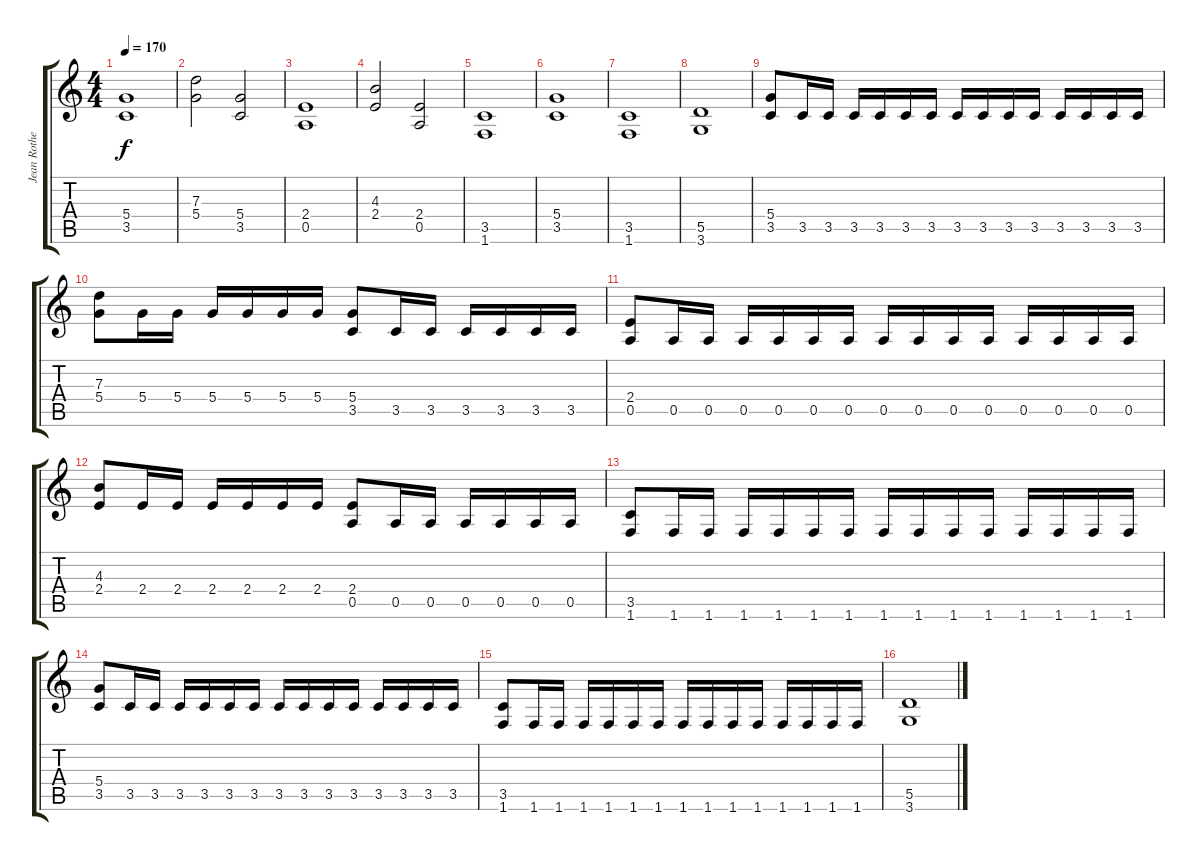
\track ("Jean Rothen" "Jean Rothe") {instrument overdrivenguitar}
\staff {score tabs}
\tuning (E4 B3 G3 D3 A2 E2) {hide}
\ts (4 4)
\tempo 170
\clef g2
\ks c
(5.4 3.5).1{dy f instrument overdrivenguitar} |
(7.3 5.4).2 (5.4 3.5).2 |
(2.4 0.5).1 |
(4.3 2.4).2 (2.4 0.5).2 |
(3.5 1.6).1 |
(5.4 3.5).1 |
(3.5 1.6).1 |
(5.5 3.6).1 |
(5.4 3.5).8 3.5.16 3.5.16 3.5.16 3.5.16 3.5.16 3.5.16 3.5.16 3.5.16 3.5.16 3.5.16 3.5.16 3.5.16 3.5.16 3.5.16 |
(7.3 5.4).8 5.4.16 5.4.16 5.4.16 5.4.16 5.4.16 5.4.16 (5.4 3.5).8 3.5.16 3.5.16 3.5.16 3.5.16 3.5.16 3.5.16 |
(2.4 0.5).8 0.5.16 0.5.16 0.5.16 0.5.16 0.5.16 0.5.16 0.5.16 0.5.16 0.5.16 0.5.16 0.5.16 0.5.16 0.5.16 0.5.16 |
(4.3 2.4).8 2.4.16 2.4.16 2.4.16 2.4.16 2.4.16 2.4.16 (2.4 0.5).8 0.5.16 0.5.16 0.5.16 0.5.16 0.5.16 0.5.16 |
(3.5 1.6).8 1.6.16 1.6.16 1.6.16 1.6.16 1.6.16 1.6.16 1.6.16 1.6.16 1.6.16 1.6.16 1.6.16 1.6.16 1.6.16 1.6.16 |
(5.4 3.5).8 3.5.16 3.5.16 3.5.16 3.5.16 3.5.16 3.5.16 3.5.16 3.5.16 3.5.16 3.5.16 3.5.16 3.5.16 3.5.16 3.5.16 |
(3.5 1.6).8 1.6.16 1.6.16 1.6.16 1.6.16 1.6.16 1.6.16 1.6.16 1.6.16 1.6.16 1.6.16 1.6.16 1.6.16 1.6.16 1.6.16 |
(5.5 3.6).1
